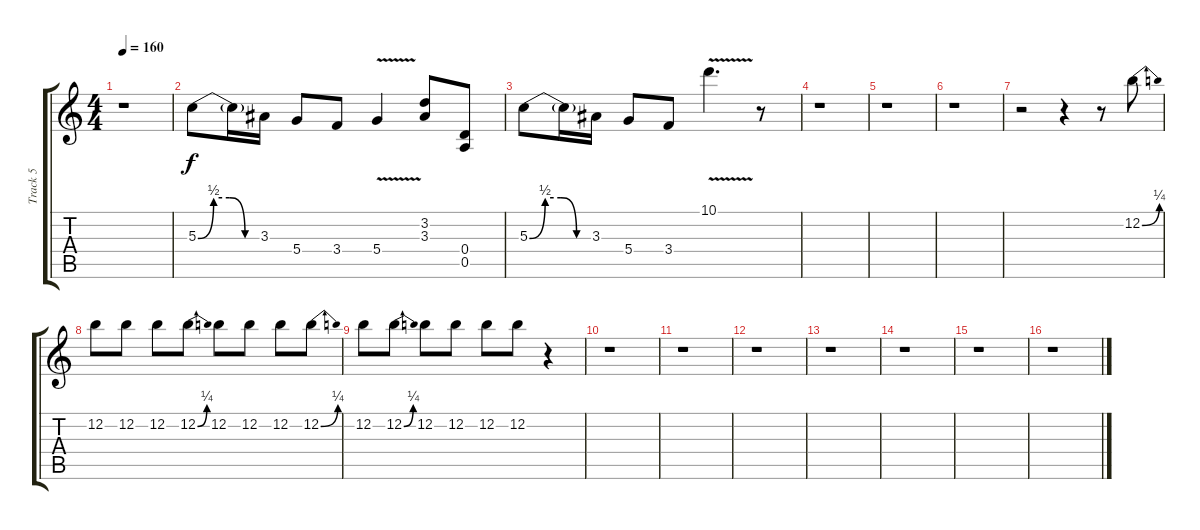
\track ("Track 5" "Track 5") {instrument distortionguitar}
\staff {score tabs}
\tuning (E4 B3 G3 D3 A2 E2) {hide}
\ts (4 4)
\tempo 160
\clef g2
\ks c
r.1{dy f} |
5.3{be (custom 0 0 15 2 30 2 45 0 60 0)}.8 5.3{t}.16 3.3.16 5.4.8 3.4.8 5.4{v}.4 (3.2 3.3).8 (0.4 0.5).8 |
5.3{be (custom 0 0 15 2 30 2 45 0 60 0)}.8 5.3{t}.16 3.3.16 5.4.8 3.4.8 10.1{v}.4{d} r.8 |
r.1 |
r.1 |
r.1 |
r.2 r.4 r.8 12.2{be (bend 0 0 60 1)}.8 |
12.2.8 12.2.8 12.2.8 12.2{be (bend 0 0 60 1)}.8 12.2.8 12.2.8 12.2.8 12.2{be (bend 0 0 60 1)}.8 |
12.2.8 12.2{be (bend 0 0 60 1)}.8 12.2.8 12.2.8 12.2.8 12.2.8 r.4 |
r.1 |
r.1 |
r.1 |
r.1 |
r.1 |
r.1 |
r.1
